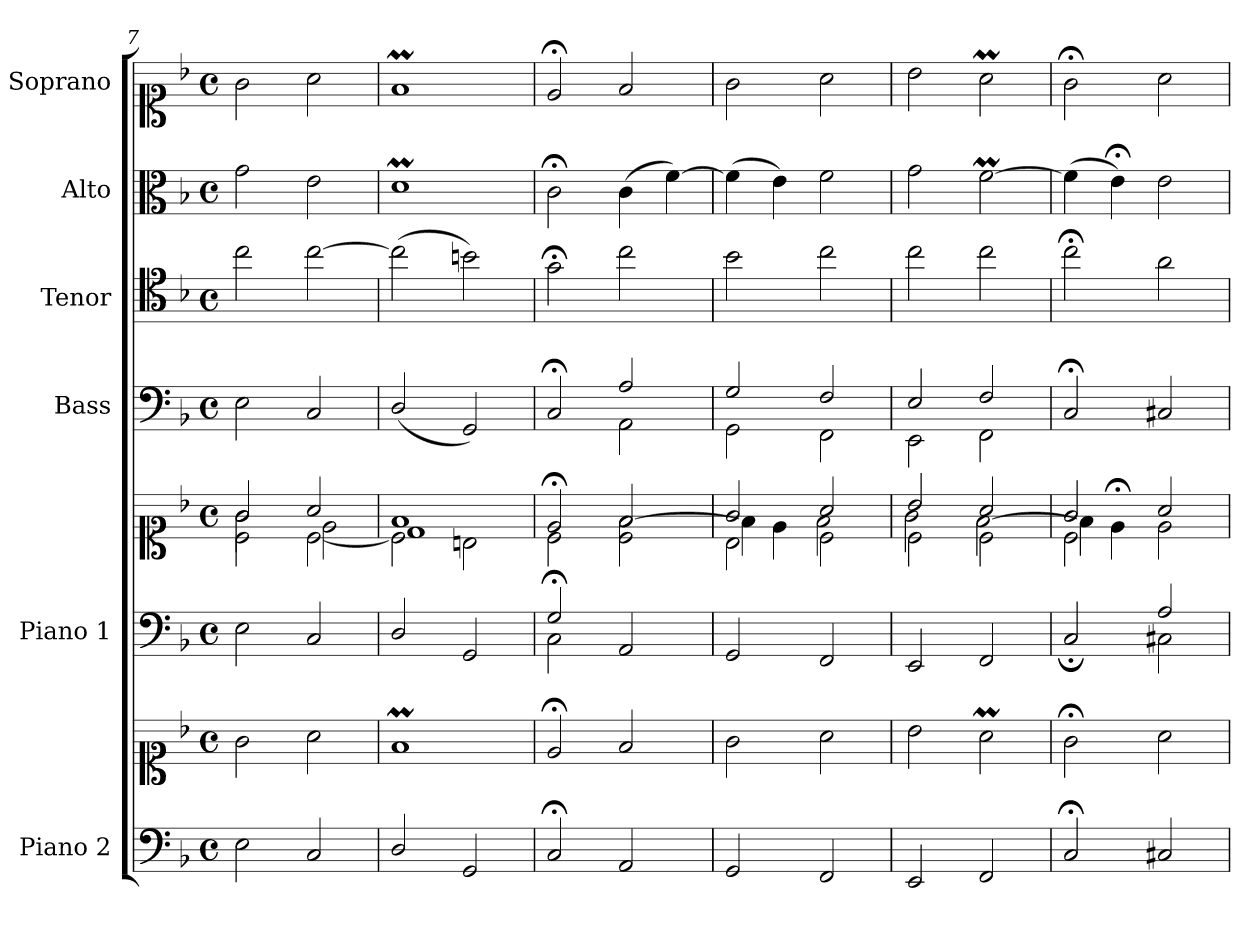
**kern	**kern	**kern	**kern	**kern	**kern	**kern	**kern
*part6	*part6	*part5	*part5	*part4	*part3	*part2	*part1
*staff8	*staff7	*staff6	*staff5	*staff4	*staff3	*staff2	*staff1
*I"Piano 2	*	*I"Piano 1	*	*I"Bass	*I"Tenor	*I"Alto	*I"Soprano
*I'Pno 2	*	*I'Pno 1	*	*I'B.	*I'T.	*I'A.	*I'S.
*clefF4	*clefC1	*clefF4	*clefC1	*clefF4	*clefC4	*clefC3	*clefC1
*	*	*	*	*	*ITrd7c12	*	*
*k[b-]	*k[b-]	*k[b-]	*k[b-]	*k[b-]	*k[b-]	*k[b-]	*k[b-]
*F:	*F:	*F:	*F:	*F:	*F:	*F:	*F:
*M4/4	*M4/4	*M4/4	*M4/4	*M4/4	*M4/4	*M4/4	*M4/4
*met(c)	*met(c)	*met(c)	*met(c)	*met(c)	*met(c)	*met(c)	*met(c)
=7	=7	=7	=7	=7	=7	=7	=7
*	*	*	*^	*	*	*	*
*	*	*	*	*^	*	*	*	*
2E\	2g\	2E\	2g/	2c\	2g\	2E\	2c\	2g\	2g\
2C/	2a\	2C/	2a/	[<2c\	2e\	2C/	[>2c\	2e\	2a\
=8	=8	=8	=8	=8	=8	=8	=8	=8	=8
2D/	1fM/	2D/	1f/	2c\]	1d\	(2D/	(2c\]	1dM\	1fM/
2GG/	.	2GG/	.	2Bn\	.	2GG/)	2Bn\)	.	.
=9	=9	=9	=9	=9	=9	=9	=9	=9	=9
*	*	*^	*	*	*	*^	*	*	*
2C;/	2e;</	2G;/	2C\	2e;</	2ryy	2c\	2C;</	2ryy	2G;<\	2c;<\	2e;</
2AA/	2f/	2ryy	2AA/	2f/	2c\	[<2f\	2A/	2AA\	2c\	(4c\	2f/
.	.	.	.	.	.	.	.	.	.	[4f\)	.
*	*	*v	*v	*	*	*	*	*	*	*	*
=10	=10	=10	=10	=10	=10	=10	=10	=10	=10	=10
2GG/	2g\	2GG/	2g/	2B-\	4f\]	2G/	2GG\	2B-\	(4f\]	2g\
.	.	.	.	.	4e\	.	.	.	4e\)	.
2FF/	2a\	2FF/	2a/	2c\	2f\	2F/	2FF\	2c\	2f\	2a\
=11	=11	=11	=11	=11	=11	=11	=11	=11	=11	=11
2EE/	2b-\	2EE/	2b-/	2c\	2g\	2E/	2EE\	2c\	2g\	2b-\
2FF/	2am\	2FF/	2a/	2c\	[<2f\	2F/	2FF\	2c\	[2fM\	2am\
*	*	*	*	*	*	*v	*v	*	*	*
=12	=12	=12	=12	=12	=12	=12	=12	=12	=12
*	*	*^	*	*	*	*	*	*	*
2C;/	2g;<\	2ryy	2C;/	2g/	2c\	4f\]	2C;</	2c;<\	(4f\]	2g;<\
.	.	.	.	.	.	4e;<\	.	.	4e;<\)	.
2C#X/	2a\	2A/	2C#X\	2a/	2ryy	2e\	2C#X/	2A\	2e\	2a\
*	*	*v	*v	*	*	*	*	*	*	*
*	*	*	*v	*v	*v	*	*	*	*
=	=	=	=	=	=	=	=
*-	*-	*-	*-	*-	*-	*-	*-
